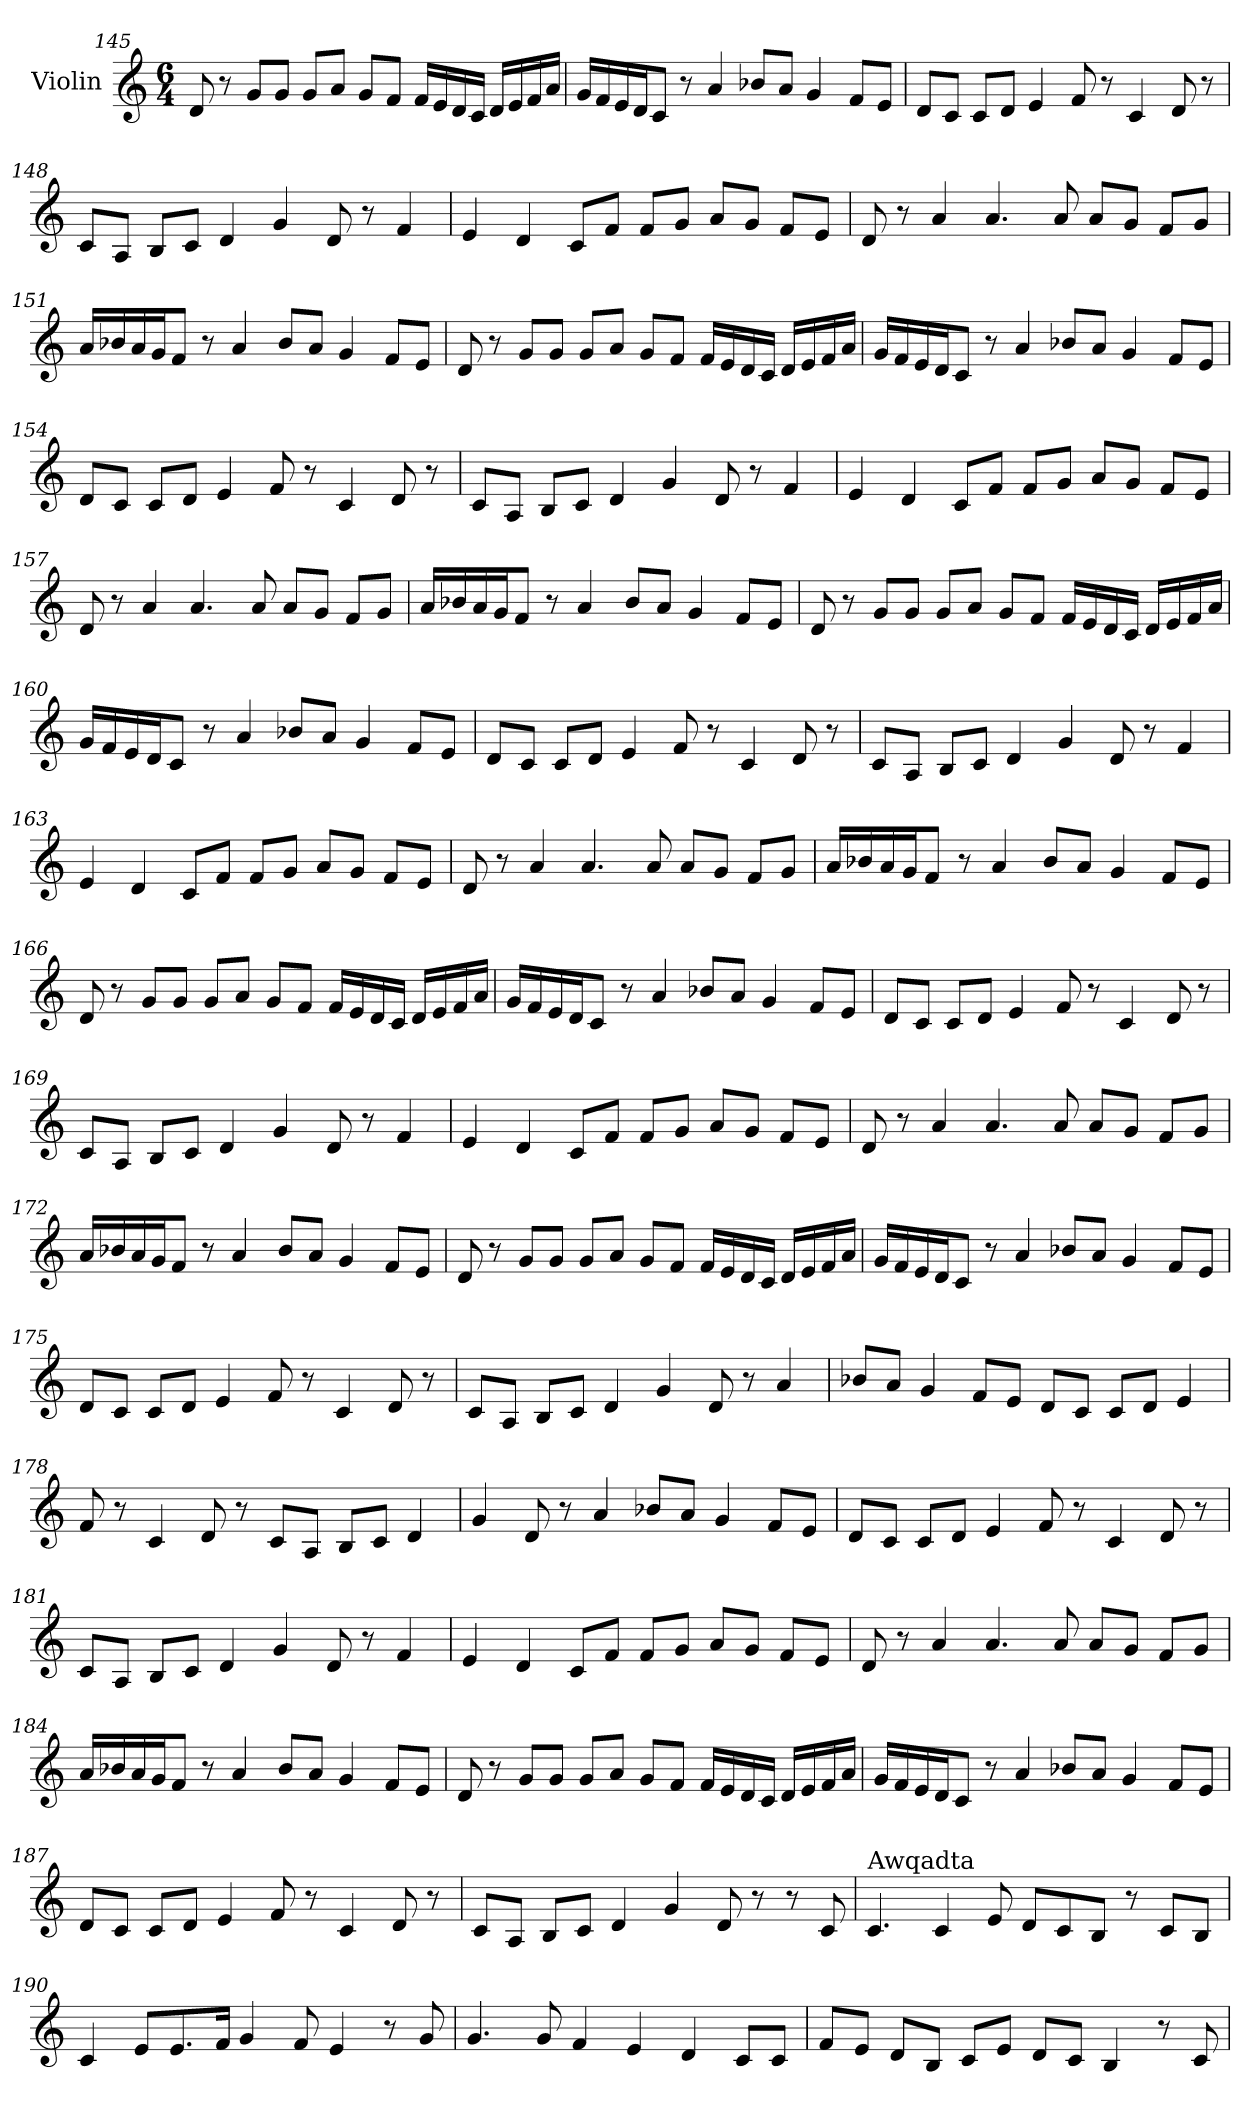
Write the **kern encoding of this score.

**kern
*part1
*staff1
*I"Violin
!!LO:LB:g=z
*clefG2
*k[]
*M6/4
=145
8d/
8r
8g/L
8g/J
8g/L
8a/J
8g/L
8f/J
16f/LL
16e/
16d/
16c/JJ
16d/LL
16e/
16f/
16a/JJ
=146
16g/LL
16f/
16e/
16d/J
8c/J
8r
4a/
8b-X/L
8a/J
4g/
8f/L
8e/J
=147
8d/L
8c/J
8c/L
8d/J
4e/
8f/
8r
4c/
8d/
8r
!!LO:LB:g=z
=148
8c/L
8A/J
8B/L
8c/J
4d/
4g/
8d/
8r
4f/
=149
4e/
4d/
8c/L
8f/J
8f/L
8g/J
8a/L
8g/J
8f/L
8e/J
=150
8d/
8r
4a/
4.a/
8a/
8a/L
8g/J
8f/L
8g/J
!!LO:LB:g=z
=151
16a/LL
16b-X/
16a/
16g/J
8f/J
8r
4a/
8b-/L
8a/J
4g/
8f/L
8e/J
!!LO:PB:g=z
=152
8d/
8r
8g/L
8g/J
8g/L
8a/J
8g/L
8f/J
16f/LL
16e/
16d/
16c/JJ
16d/LL
16e/
16f/
16a/JJ
=153
16g/LL
16f/
16e/
16d/J
8c/J
8r
4a/
8b-X/L
8a/J
4g/
8f/L
8e/J
=154
8d/L
8c/J
8c/L
8d/J
4e/
8f/
8r
4c/
8d/
8r
!!LO:LB:g=z
=155
8c/L
8A/J
8B/L
8c/J
4d/
4g/
8d/
8r
4f/
=156
4e/
4d/
8c/L
8f/J
8f/L
8g/J
8a/L
8g/J
8f/L
8e/J
=157
8d/
8r
4a/
4.a/
8a/
8a/L
8g/J
8f/L
8g/J
!!LO:LB:g=z
=158
16a/LL
16b-X/
16a/
16g/J
8f/J
8r
4a/
8b-/L
8a/J
4g/
8f/L
8e/J
!!LO:LB:g=z
=159
8d/
8r
8g/L
8g/J
8g/L
8a/J
8g/L
8f/J
16f/LL
16e/
16d/
16c/JJ
16d/LL
16e/
16f/
16a/JJ
=160
16g/LL
16f/
16e/
16d/J
8c/J
8r
4a/
8b-X/L
8a/J
4g/
8f/L
8e/J
=161
8d/L
8c/J
8c/L
8d/J
4e/
8f/
8r
4c/
8d/
8r
!!LO:LB:g=z
=162
8c/L
8A/J
8B/L
8c/J
4d/
4g/
8d/
8r
4f/
=163
4e/
4d/
8c/L
8f/J
8f/L
8g/J
8a/L
8g/J
8f/L
8e/J
=164
8d/
8r
4a/
4.a/
8a/
8a/L
8g/J
8f/L
8g/J
!!LO:LB:g=z
=165
16a/LL
16b-X/
16a/
16g/J
8f/J
8r
4a/
8b-/L
8a/J
4g/
8f/L
8e/J
=166
8d/
8r
8g/L
8g/J
8g/L
8a/J
8g/L
8f/J
16f/LL
16e/
16d/
16c/JJ
16d/LL
16e/
16f/
16a/JJ
!!LO:LB:g=z
=167
16g/LL
16f/
16e/
16d/J
8c/J
8r
4a/
8b-X/L
8a/J
4g/
8f/L
8e/J
!!LO:LB:g=z
=168
8d/L
8c/J
8c/L
8d/J
4e/
8f/
8r
4c/
8d/
8r
=169
8c/L
8A/J
8B/L
8c/J
4d/
4g/
8d/
8r
4f/
=170
4e/
4d/
8c/L
8f/J
8f/L
8g/J
8a/L
8g/J
8f/L
8e/J
!!LO:PB:g=z
=171
8d/
8r
4a/
4.a/
8a/
8a/L
8g/J
8f/L
8g/J
=172
16a/LL
16b-X/
16a/
16g/J
8f/J
8r
4a/
8b-/L
8a/J
4g/
8f/L
8e/J
=173
8d/
8r
8g/L
8g/J
8g/L
8a/J
8g/L
8f/J
16f/LL
16e/
16d/
16c/JJ
16d/LL
16e/
16f/
16a/JJ
!!LO:PB:g=z
=174
16g/LL
16f/
16e/
16d/J
8c/J
8r
4a/
8b-X/L
8a/J
4g/
8f/L
8e/J
=175
8d/L
8c/J
8c/L
8d/J
4e/
8f/
8r
4c/
8d/
8r
=176
8c/L
8A/J
8B/L
8c/J
4d/
4g/
8d/
8r
4a/
!!LO:LB:g=z
=177
8b-X/L
8a/J
4g/
8f/L
8e/J
8d/L
8c/J
8c/L
8d/J
4e/
=178
8f/
8r
4c/
8d/
8r
8c/L
8A/J
8B/L
8c/J
4d/
=179
4g/
8d/
8r
4a/
8b-X/L
8a/J
4g/
8f/L
8e/J
!!LO:LB:g=z
=180
8d/L
8c/J
8c/L
8d/J
4e/
8f/
8r
4c/
8d/
8r
=181
8c/L
8A/J
8B/L
8c/J
4d/
4g/
8d/
8r
4f/
=182
4e/
4d/
8c/L
8f/J
8f/L
8g/J
8a/L
8g/J
8f/L
8e/J
!!LO:LB:g=z
=183
8d/
8r
4a/
4.a/
8a/
8a/L
8g/J
8f/L
8g/J
=184
16a/LL
16b-X/
16a/
16g/J
8f/J
8r
4a/
8b-/L
8a/J
4g/
8f/L
8e/J
=185
8d/
8r
8g/L
8g/J
8g/L
8a/J
8g/L
8f/J
16f/LL
16e/
16d/
16c/JJ
16d/LL
16e/
16f/
16a/JJ
!!LO:LB:g=z
=186
16g/LL
16f/
16e/
16d/J
8c/J
8r
4a/
8b-X/L
8a/J
4g/
8f/L
8e/J
=187
8d/L
8c/J
8c/L
8d/J
4e/
8f/
8r
4c/
8d/
8r
=188
8c/L
8A/J
8B/L
8c/J
4d/
4g/
8d/
8r
8r
8c/
!!LO:LB:g=z
=189
!LO:TX:a:t=Awqadta
4.c/
4c/
8e/
8d/L
8c/
8B/J
8r
8c/L
8B/J
=190
4c/
8e/L
8.e/
16f/Jk
4g/
8f/
4e/
8r
8g/
=191
4.g/
8g/
4f/
4e/
4d/
8c/L
8c/J
!!LO:LB:g=z
=192
8f/L
8e/J
8d/L
8B/J
8c/L
8e/J
8d/L
8c/J
4B/
8r
8c/
=
*-
